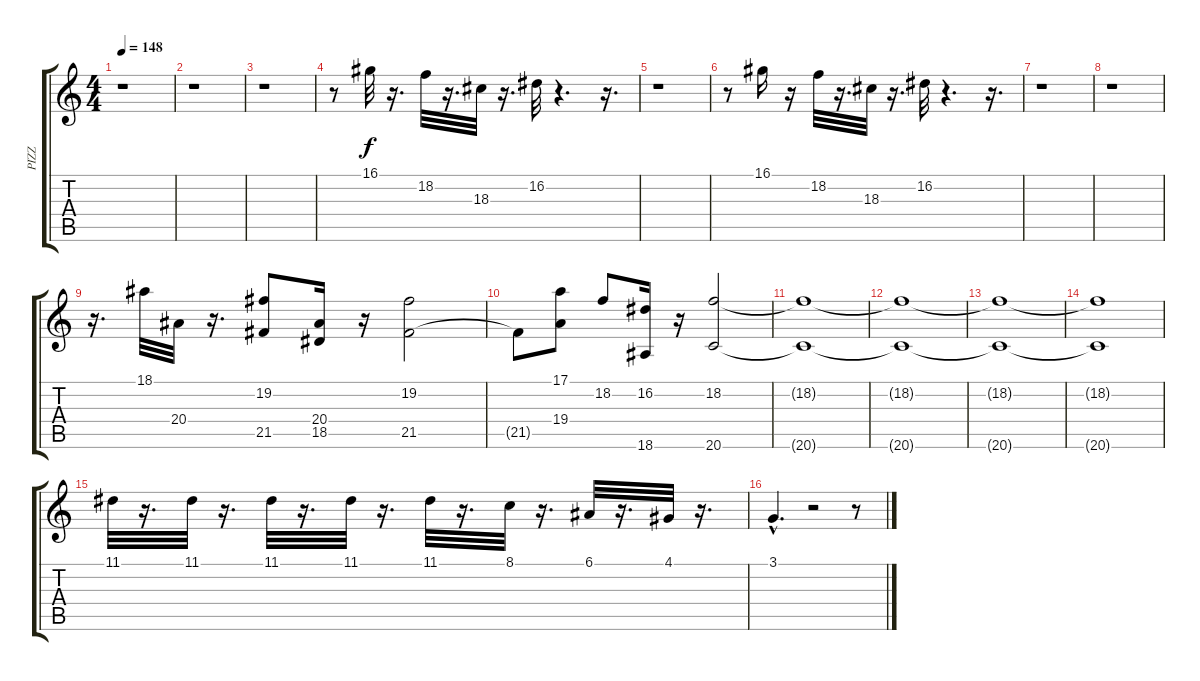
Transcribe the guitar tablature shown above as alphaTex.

\track ("PIZZ" "PIZZ") {instrument pizzicatostrings}
\staff {score tabs}
\tuning (E4 B3 G3 D3 A2 E2) {hide}
\ts (4 4)
\tempo 148
\clef g2
\ks c
r.1{dy f} |
r.1 |
r.1 |
r.8 16.1.32 r.16{d} 18.2.32 r.16{d} 18.3.32 r.16{d} 16.2.32 r.4{d} r.16{d} |
r.1 |
r.8 16.1.16 r.16 18.2.32 r.16{d} 18.3.32 r.16{d} 16.2.32 r.4{d} r.16{d} |
r.1 |
r.1 |
r.16{d} 18.1.32 20.4.32 r.16{d} (19.2 21.5).8 (20.4 18.5).16 r.16 (19.2 21.5).2 |
21.5{t}.8 (17.1 19.4).8 18.2.8 (16.2 18.6).16 r.16 (18.2 20.6).2 |
(18.2{t} 20.6{t}).1 |
(18.2{t} 20.6{t}).1 |
(18.2{t} 20.6{t}).1 |
(18.2{t} 20.6{t}).1 |
11.1.32 r.16{d} 11.1.32 r.16{d} 11.1.32 r.16{d} 11.1.32 r.16{d} 11.1.32 r.16{d} 8.1.32 r.16{d} 6.1.32 r.16{d} 4.1.32 r.16{d} |
3.1{hac}.4{d} r.2 r.8
